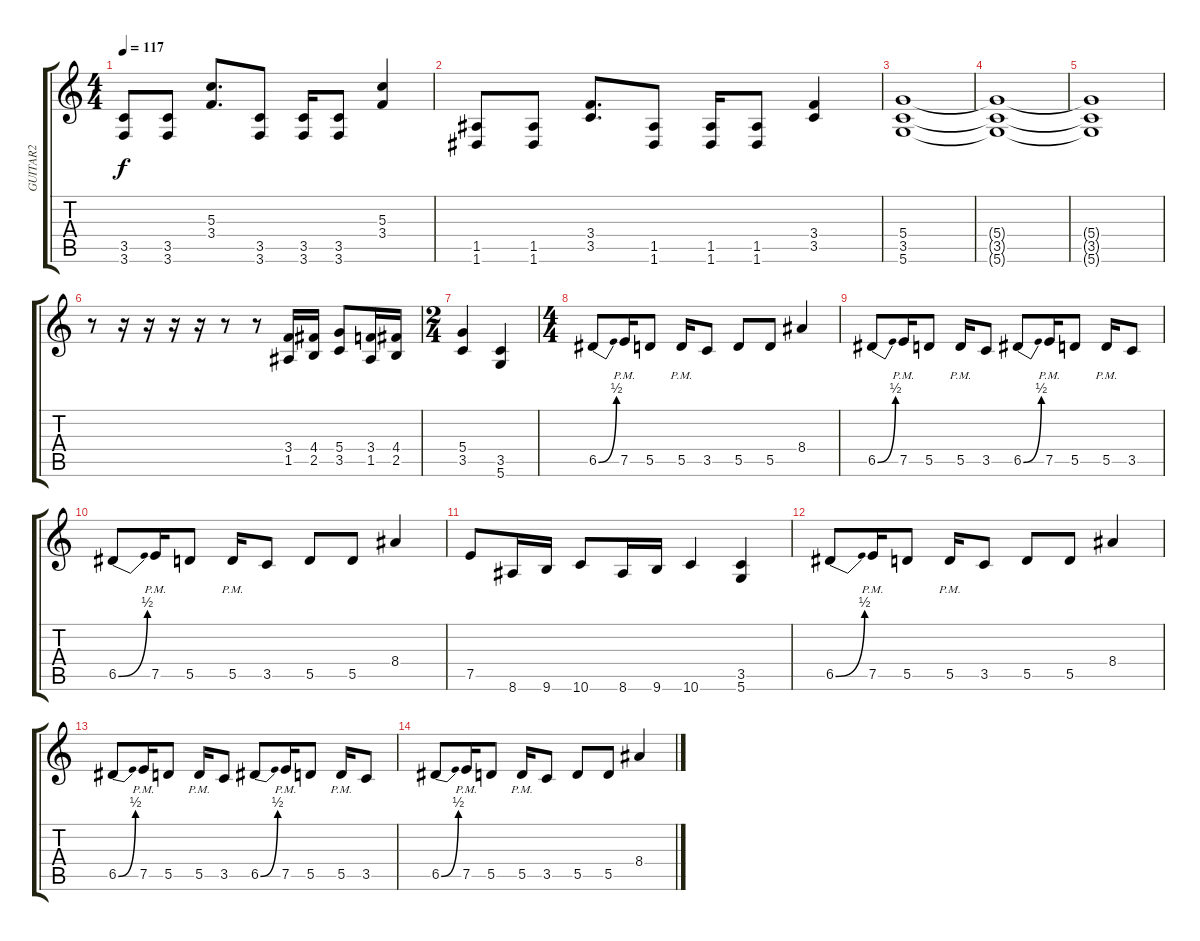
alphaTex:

\track ("GUITAR2" "GUITAR2") {instrument overdrivenguitar}
\staff {score tabs}
\tuning (E4 B3 G3 D3 A2 D2) {hide}
\ts (4 4)
\tempo 117
\clef g2
\ks c
(3.5 3.6).8{dy f} (3.5 3.6).8 (5.3 3.4).8{d} (3.5 3.6).8 (3.5 3.6).16 (3.5 3.6).8 (5.3 3.4).4 |
(1.5 1.6).8 (1.5 1.6).8 (3.4 3.5).8{d} (1.5 1.6).8 (1.5 1.6).16 (1.5 1.6).8 (3.4 3.5).4 |
(5.4 3.5 5.6).1 |
(5.4{t} 3.5{t} 5.6{t}).1 |
(5.4{t} 3.5{t} 5.6{t}).1 |
r.8 r.16 r.16 r.16 r.16 r.8 r.8 (3.4 1.5).16 (4.4 2.5).16 (5.4 3.5).8 (3.4 1.5).16 (4.4 2.5).16 |
\ts (2 4)
(5.4 3.5).4 (3.5 5.6).4 |
\ts (4 4)
6.5{be (bend 0 0 60 2)}.8 7.5{pm}.16 5.5.8 5.5{pm}.16 3.5.8 5.5.8 5.5.8 8.4.4 |
6.5{be (bend 0 0 60 2)}.8 7.5{pm}.16 5.5.8 5.5{pm}.16 3.5.8 6.5{be (bend 0 0 60 2)}.8 7.5{pm}.16 5.5.8 5.5{pm}.16 3.5.8 |
6.5{be (bend 0 0 60 2)}.8 7.5{pm}.16 5.5.8 5.5{pm}.16 3.5.8 5.5.8 5.5.8 8.4.4 |
7.5.8 8.6.16 9.6.16 10.6.8 8.6.16 9.6.16 10.6.4 (3.5 5.6).4 |
6.5{be (bend 0 0 60 2)}.8 7.5{pm}.16 5.5.8 5.5{pm}.16 3.5.8 5.5.8 5.5.8 8.4.4 |
6.5{be (bend 0 0 60 2)}.8 7.5{pm}.16 5.5.8 5.5{pm}.16 3.5.8 6.5{be (bend 0 0 60 2)}.8 7.5{pm}.16 5.5.8 5.5{pm}.16 3.5.8 |
6.5{be (bend 0 0 60 2)}.8 7.5{pm}.16 5.5.8 5.5{pm}.16 3.5.8 5.5.8 5.5.8 8.4.4
